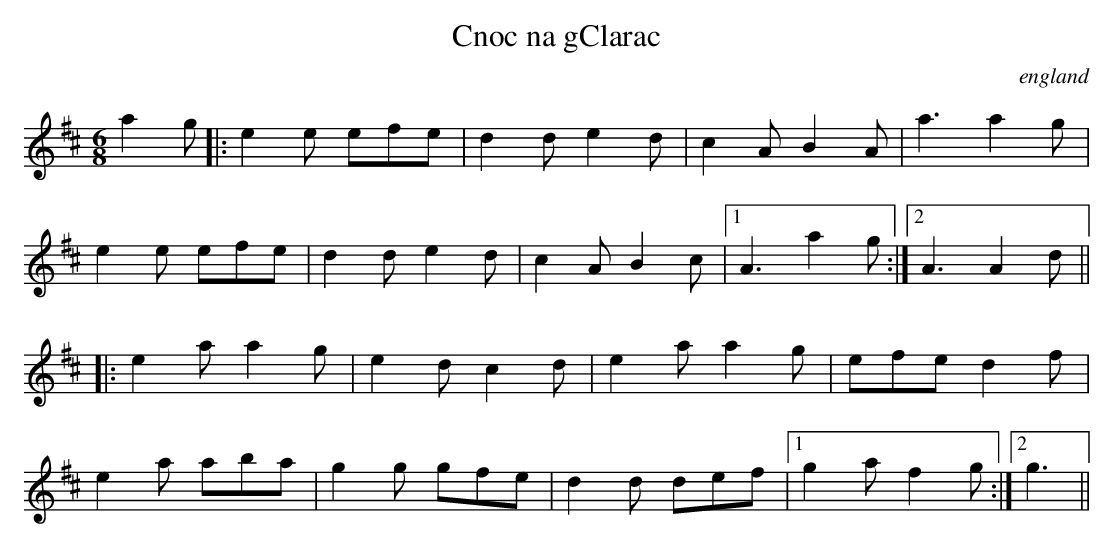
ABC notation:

X:1
T:Cnoc na gClarac
O:england
M:6/8
K:Amix
a2g|:e2e efe|d2d e2d|c2A B2A|a3 a2g|
e2e efe|d2d e2d|c2A B2c|1 A3 a2g:|2 A3 A2d||
|:e2a a2g|e2d c2d|e2a a2g|efe d2f|
e2a aba|g2g gfe|d2d def|1 g2a f2g:|2 g3||
